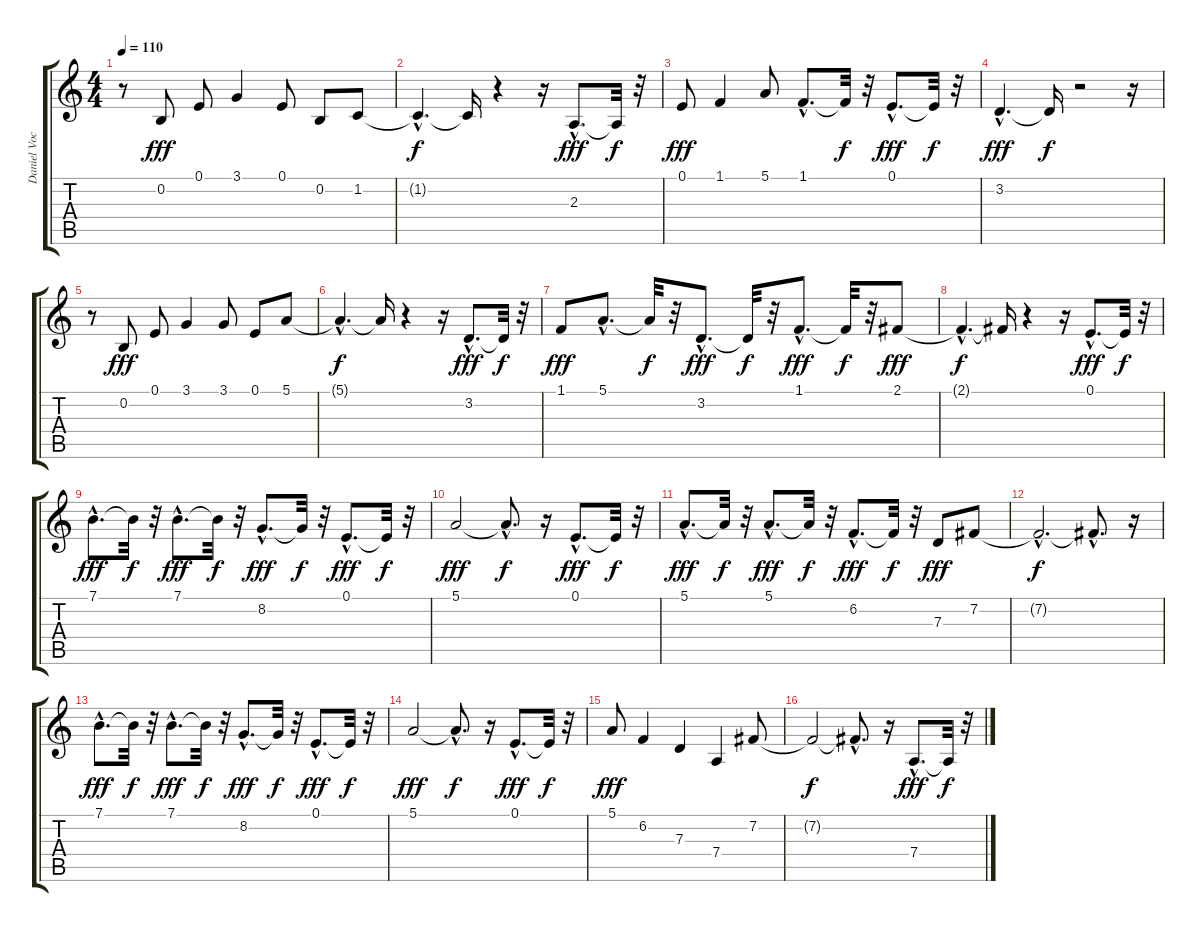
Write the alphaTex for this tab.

\track ("Daniel Vocals" "Daniel Voc") {instrument tenorsax}
\staff {score tabs}
\tuning (E4 B3 G3 D3 A2 E2) {hide}
\ts (4 4)
\tempo 110
\clef g2
\ks c
r.8{dy f} 0.2.8{dy fff} 0.1.8 3.1.4 0.1.8 0.2.8 1.2.8 |
1.2{hac t}.4{d dy f} 1.2{t}.16 r.4 r.16 2.3{hac}.8{d dy fff} 2.3{t}.32{dy f} r.32 |
0.1.8{dy fff} 1.1.4 5.1.8 1.1{hac}.8{d} 1.1{t}.32{dy f} r.32 0.1{hac}.8{d dy fff} 0.1{t}.32{dy f} r.32 |
3.2{hac}.4{d dy fff} 3.2{t}.16{dy f} r.2 r.16 |
r.8 0.2.8{dy fff} 0.1.8 3.1.4 3.1.8 0.1.8 5.1.8 |
5.1{hac t}.4{d dy f} 5.1{t}.16 r.4 r.16 3.2{hac}.8{d dy fff} 3.2{t}.32{dy f} r.32 |
1.1.8{dy fff} 5.1{hac}.8{d} 5.1{t}.32{dy f} r.32 3.2{hac}.8{d dy fff} 3.2{t}.32{dy f} r.32 1.1{hac}.8{d dy fff} 1.1{t}.32{dy f} r.32 2.1.8{dy fff} |
2.1{hac t}.4{d dy f} 2.1{t}.16 r.4 r.16 0.1{hac}.8{d dy fff} 0.1{t}.32{dy f} r.32 |
7.1{hac}.8{d dy fff} 7.1{t}.32{dy f} r.32 7.1{hac}.8{d dy fff} 7.1{t}.32{dy f} r.32 8.2{hac}.8{d dy fff} 8.2{t}.32{dy f} r.32 0.1{hac}.8{d dy fff} 0.1{t}.32{dy f} r.32 |
5.1.2{dy fff} 5.1{hac t}.8{d dy f} r.16 0.1{hac}.8{d dy fff} 0.1{t}.32{dy f} r.32 |
5.1{hac}.8{d dy fff} 5.1{t}.32{dy f} r.32 5.1{hac}.8{d dy fff} 5.1{t}.32{dy f} r.32 6.2{hac}.8{d dy fff} 6.2{t}.32{dy f} r.32 7.3.8{dy fff} 7.2.8 |
7.2{hac t}.2{d dy f} 7.2{hac t}.8{d} r.16 |
7.1{hac}.8{d dy fff} 7.1{t}.32{dy f} r.32 7.1{hac}.8{d dy fff} 7.1{t}.32{dy f} r.32 8.2{hac}.8{d dy fff} 8.2{t}.32{dy f} r.32 0.1{hac}.8{d dy fff} 0.1{t}.32{dy f} r.32 |
5.1.2{dy fff} 5.1{hac t}.8{d dy f} r.16 0.1{hac}.8{d dy fff} 0.1{t}.32{dy f} r.32 |
5.1.8{dy fff} 6.2.4 7.3.4 7.4.4 7.2.8 |
7.2{t}.2{dy f} 7.2{hac t}.8{d} r.16 7.4{hac}.8{d dy fff} 7.4{t}.32{dy f} r.32
